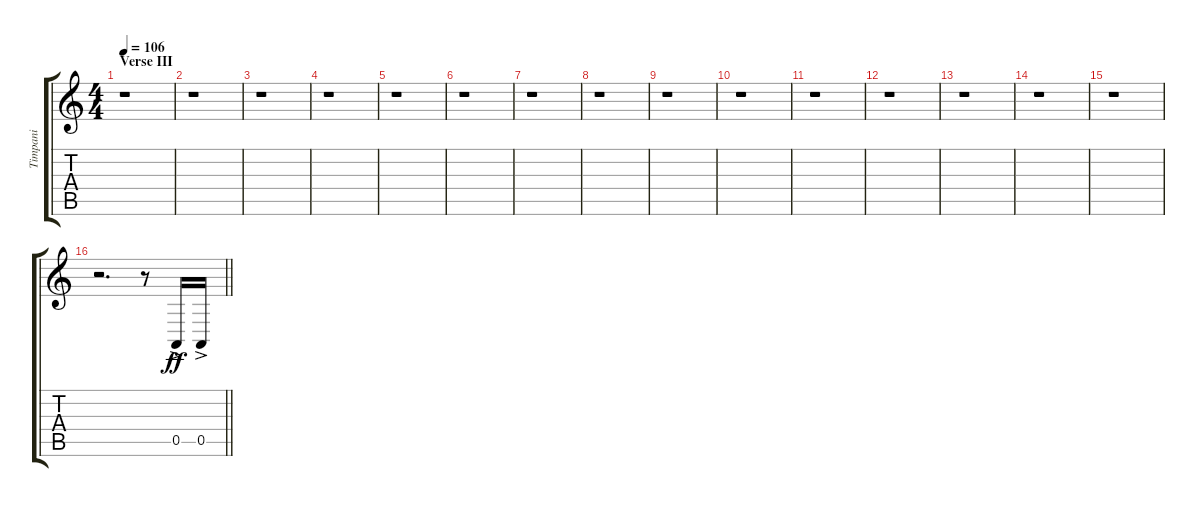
\track ("Timpani" "Timpani") {instrument timpani}
\staff {score tabs}
\tuning (E4 B3 G3 D3 A2 E2) {hide}
\ts (4 4)
\section ("" "Verse III")
\tempo 106
\clef g2
\ks c
r.1{dy ff} |
r.1 |
r.1 |
r.1 |
r.1 |
r.1 |
r.1 |
r.1 |
r.1 |
r.1 |
r.1 |
r.1 |
r.1 |
r.1 |
r.1 |
\barLineRight lightlight
r.2{d} r.8 0.5{ac}.16 0.5{ac}.16
